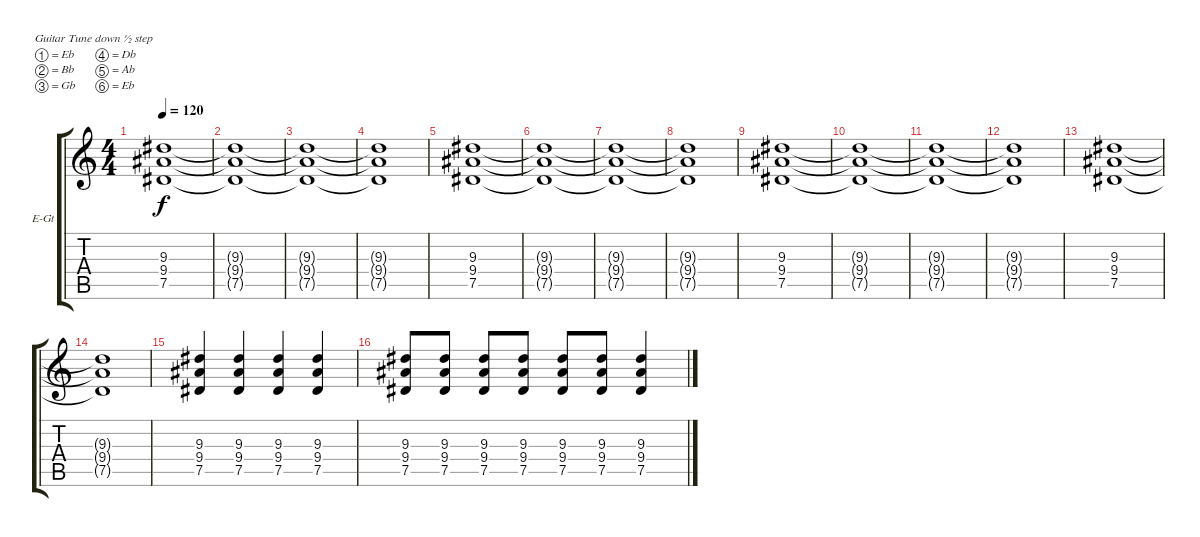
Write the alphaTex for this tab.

\bracketExtendMode groupsimilarinstruments
\firstSystemTrackNameOrientation horizontal
\otherSystemsTrackNameOrientation horizontal
\track ("Electric Guitar2" "E-Gt") {instrument distortionguitar}
\staff {score tabs}
\tuning (Eb4 Bb3 Gb3 Db3 Ab2 Eb2)
\ts (4 4)
\beaming (8 2 2 2 2)
\tempo 120
\clef g2
\ks c
(9.3 9.4 7.5).1{dy f instrument distortionguitar} |
(9.3{t} 9.4{t} 7.5{t}).1 |
(9.3{t} 9.4{t} 7.5{t}).1 |
(9.3{t} 9.4{t} 7.5{t}).1 |
(9.3 9.4 7.5).1 |
(9.3{t} 9.4{t} 7.5{t}).1 |
(9.3{t} 9.4{t} 7.5{t}).1 |
(9.3{t} 9.4{t} 7.5{t}).1 |
(9.3 9.4 7.5).1 |
(9.3{t} 9.4{t} 7.5{t}).1 |
(9.3{t} 9.4{t} 7.5{t}).1 |
(9.3{t} 9.4{t} 7.5{t}).1 |
(9.3 9.4 7.5).1 |
(9.3{t} 9.4{t} 7.5{t}).1 |
(9.3 9.4 7.5).4 (9.3 9.4 7.5).4 (9.3 9.4 7.5).4 (9.3 9.4 7.5).4 |
(9.3 9.4 7.5).8 (9.3 9.4 7.5).8 (9.3 9.4 7.5).8 (9.3 9.4 7.5).8 (9.3 9.4 7.5).8 (9.3 9.4 7.5).8 (9.3 9.4 7.5).4
